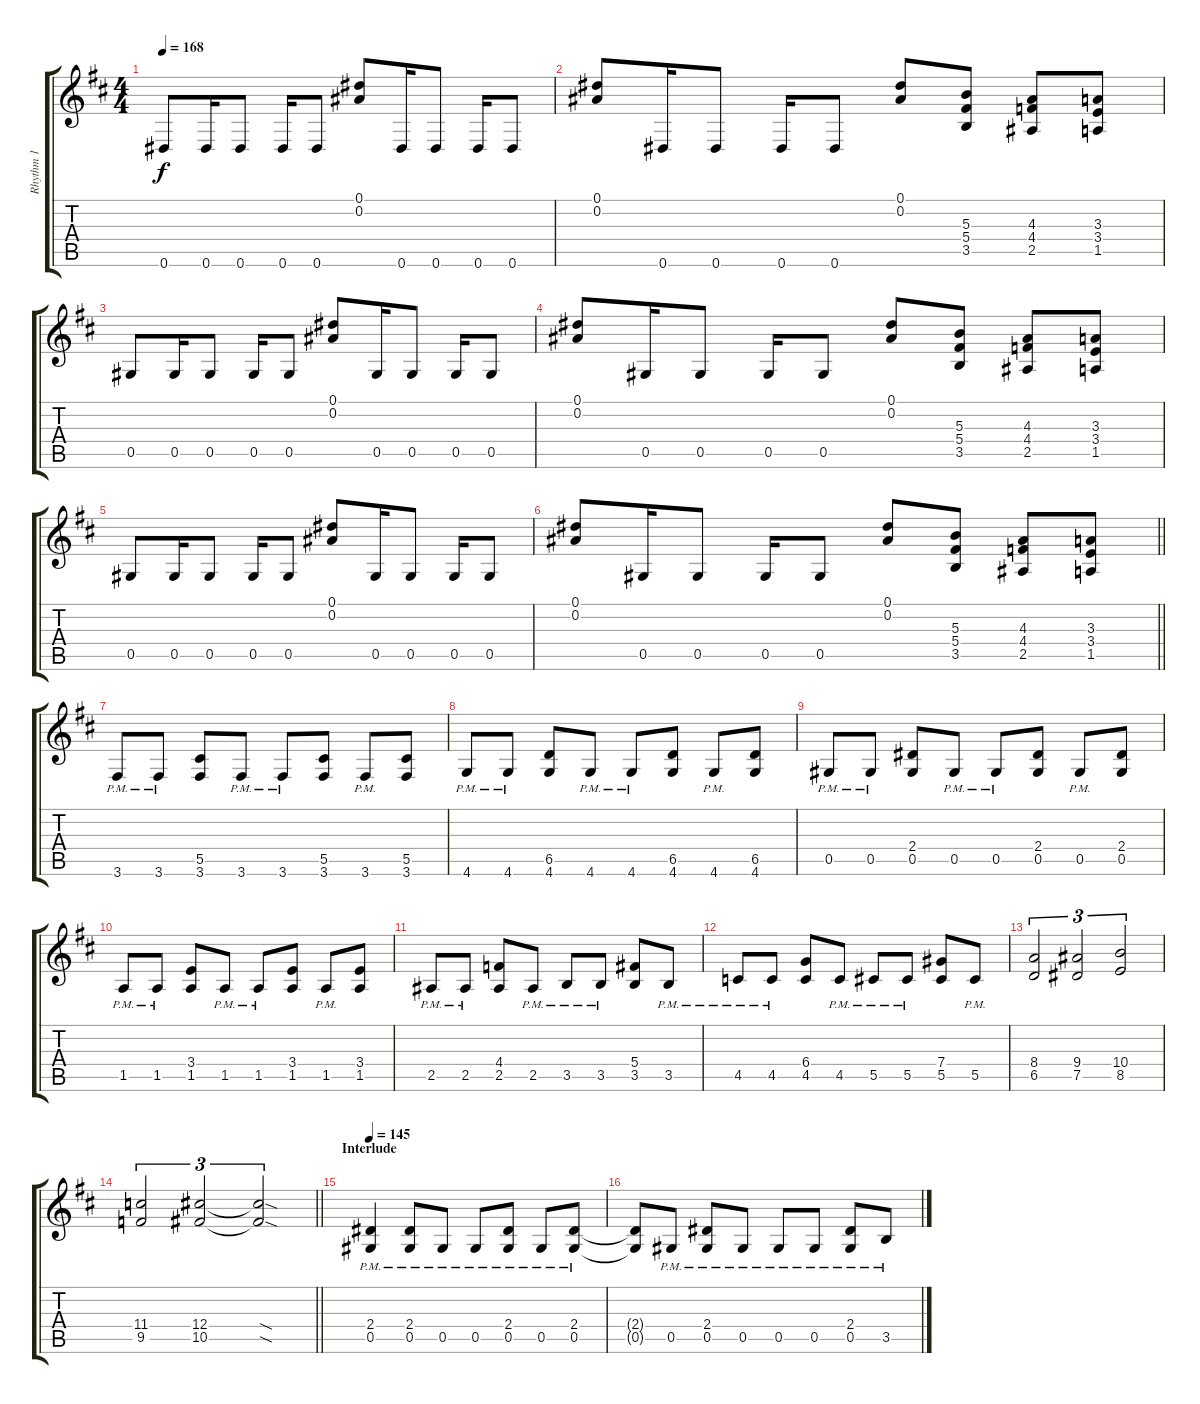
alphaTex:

\track ("Rhythm 1" "Rhythm 1") {instrument distortionguitar}
\staff {score tabs}
\tuning (Eb4 Bb3 Gb3 Db3 Ab2 Eb2) {hide}
\ts (4 4)
\tempo 168
\clef g2
\ks d
0.6.8{dy f} 0.6.16 0.6.8 0.6.16 0.6.8 (0.1 0.2).8 0.6.16 0.6.8 0.6.16 0.6.8 |
(0.1 0.2).8 0.6.16 0.6.8 0.6.16 0.6.8 (0.1 0.2).8 (5.3 5.4 3.5).8 (4.3 4.4 2.5).8 (3.3 3.4 1.5).8 |
0.5.8 0.5.16 0.5.8 0.5.16 0.5.8 (0.1 0.2).8 0.5.16 0.5.8 0.5.16 0.5.8 |
(0.1 0.2).8 0.5.16 0.5.8 0.5.16 0.5.8 (0.1 0.2).8 (5.3 5.4 3.5).8 (4.3 4.4 2.5).8 (3.3 3.4 1.5).8 |
0.5.8 0.5.16 0.5.8 0.5.16 0.5.8 (0.1 0.2).8 0.5.16 0.5.8 0.5.16 0.5.8 |
\barLineRight lightlight
(0.1 0.2).8 0.5.16 0.5.8 0.5.16 0.5.8 (0.1 0.2).8 (5.3 5.4 3.5).8 (4.3 4.4 2.5).8 (3.3 3.4 1.5).8 |
3.6{pm}.8 3.6{pm}.8 (5.5 3.6).8 3.6{pm}.8 3.6{pm}.8 (5.5 3.6).8 3.6{pm}.8 (5.5 3.6).8 |
4.6{pm}.8 4.6{pm}.8 (6.5 4.6).8 4.6{pm}.8 4.6{pm}.8 (6.5 4.6).8 4.6{pm}.8 (6.5 4.6).8 |
0.5{pm}.8 0.5{pm}.8 (2.4 0.5).8 0.5{pm}.8 0.5{pm}.8 (2.4 0.5).8 0.5{pm}.8 (2.4 0.5).8 |
1.5{pm}.8 1.5{pm}.8 (3.4 1.5).8 1.5{pm}.8 1.5{pm}.8 (3.4 1.5).8 1.5{pm}.8 (3.4 1.5).8 |
2.5{pm}.8 2.5{pm}.8 (4.4 2.5).8 2.5{pm}.8 3.5{pm}.8 3.5{pm}.8 (5.4 3.5).8 3.5{pm}.8 |
4.5{pm}.8 4.5{pm}.8 (6.4 4.5).8 4.5{pm}.8 5.5{pm}.8 5.5{pm}.8 (7.4 5.5).8 5.5{pm}.8 |
(8.4 6.5).2{tu (3 2)} (9.4 7.5).2{tu (3 2)} (10.4 8.5).2{tu (3 2)} |
\barLineRight lightlight
(11.4 9.5).2{tu (3 2)} (12.4 10.5).2{tu (3 2)} (12.4{sod t} 10.5{sod t}).2{tu (3 2)} |
\section ("" "Interlude")
\tempo 145
(2.4{pm} 0.5{pm}).4 (2.4{pm} 0.5{pm}).8 0.5{pm}.8 0.5{pm}.8 (2.4{pm} 0.5{pm}).8 0.5{pm}.8 (2.4{pm} 0.5{pm}).8 |
(2.4{t} 0.5{t}).8 0.5{pm}.8 (2.4{pm} 0.5{pm}).8 0.5{pm}.8 0.5{pm}.8 0.5{pm}.8 (2.4{pm} 0.5{pm}).8 3.5{pm}.8
